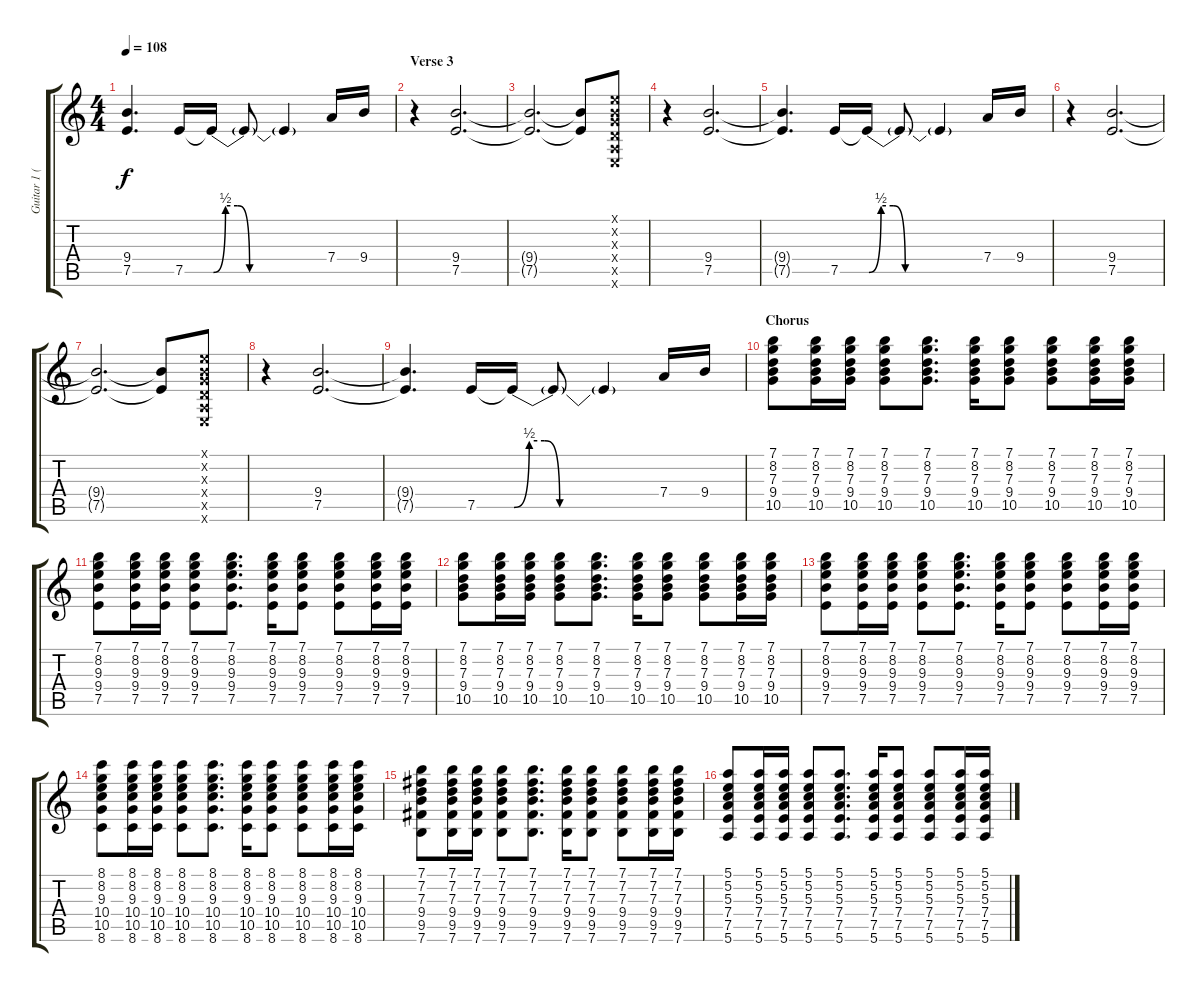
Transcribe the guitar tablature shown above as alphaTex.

\track ("Guitar 1 (Josh Klinghoffer)" "Guitar 1 (") {instrument overdrivenguitar}
\staff {score tabs}
\tuning (E4 B3 G3 D3 A2 E2) {hide}
\ts (4 4)
\tempo 108
\clef g2
\ks c
(9.4{t} 7.5{t}).4{d dy f} 7.5.16 7.5{be (custom 0 0 10 2 20 2 30 0 60 0) t}.16 7.5{t}.8 7.5{be (hold 0 0 60 0) t}.4 7.4.16 9.4.16 |
\section ("" "Verse 3")
r.4 (9.4 7.5).2{d} |
(9.4{t} 7.5{t}).2{d} (9.4{t} 7.5{t}).8 (0.1{x} 0.2{x} 0.3{x} 0.4{x} 0.5{x} 0.6{x}).8 |
r.4 (9.4 7.5).2{d} |
(9.4{t} 7.5{t}).4{d} 7.5.16 7.5{be (custom 0 0 10 2 20 2 30 0 60 0) t}.16 7.5{t}.8 7.5{be (hold 0 0 60 0) t}.4 7.4.16 9.4.16 |
r.4 (9.4 7.5).2{d} |
(9.4{t} 7.5{t}).2{d} (9.4{t} 7.5{t}).8 (0.1{x} 0.2{x} 0.3{x} 0.4{x} 0.5{x} 0.6{x}).8 |
r.4 (9.4 7.5).2{d} |
(9.4{t} 7.5{t}).4{d} 7.5.16 7.5{be (custom 0 0 10 2 20 2 30 0 60 0) t}.16 7.5{t}.8 7.5{be (hold 0 0 60 0) t}.4 7.4.16 9.4.16 |
\section ("" "Chorus")
(7.1 8.2 7.3 9.4 10.5).8 (7.1 8.2 7.3 9.4 10.5).16 (7.1 8.2 7.3 9.4 10.5).16 (7.1 8.2 7.3 9.4 10.5).8 (7.1 8.2 7.3 9.4 10.5).8{d} (7.1 8.2 7.3 9.4 10.5).16 (7.1 8.2 7.3 9.4 10.5).8 (7.1 8.2 7.3 9.4 10.5).8 (7.1 8.2 7.3 9.4 10.5).16 (7.1 8.2 7.3 9.4 10.5).16 |
(7.1 8.2 9.3 9.4 7.5).8 (7.1 8.2 9.3 9.4 7.5).16 (7.1 8.2 9.3 9.4 7.5).16 (7.1 8.2 9.3 9.4 7.5).8 (7.1 8.2 9.3 9.4 7.5).8{d} (7.1 8.2 9.3 9.4 7.5).16 (7.1 8.2 9.3 9.4 7.5).8 (7.1 8.2 9.3 9.4 7.5).8 (7.1 8.2 9.3 9.4 7.5).16 (7.1 8.2 9.3 9.4 7.5).16 |
(7.1 8.2 7.3 9.4 10.5).8 (7.1 8.2 7.3 9.4 10.5).16 (7.1 8.2 7.3 9.4 10.5).16 (7.1 8.2 7.3 9.4 10.5).8 (7.1 8.2 7.3 9.4 10.5).8{d} (7.1 8.2 7.3 9.4 10.5).16 (7.1 8.2 7.3 9.4 10.5).8 (7.1 8.2 7.3 9.4 10.5).8 (7.1 8.2 7.3 9.4 10.5).16 (7.1 8.2 7.3 9.4 10.5).16 |
(7.1 8.2 9.3 9.4 7.5).8 (7.1 8.2 9.3 9.4 7.5).16 (7.1 8.2 9.3 9.4 7.5).16 (7.1 8.2 9.3 9.4 7.5).8 (7.1 8.2 9.3 9.4 7.5).8{d} (7.1 8.2 9.3 9.4 7.5).16 (7.1 8.2 9.3 9.4 7.5).8 (7.1 8.2 9.3 9.4 7.5).8 (7.1 8.2 9.3 9.4 7.5).16 (7.1 8.2 9.3 9.4 7.5).16 |
(8.1 8.2 9.3 10.4 10.5 8.6).8 (8.1 8.2 9.3 10.4 10.5 8.6).16 (8.1 8.2 9.3 10.4 10.5 8.6).16 (8.1 8.2 9.3 10.4 10.5 8.6).8 (8.1 8.2 9.3 10.4 10.5 8.6).8{d} (8.1 8.2 9.3 10.4 10.5 8.6).16 (8.1 8.2 9.3 10.4 10.5 8.6).8 (8.1 8.2 9.3 10.4 10.5 8.6).8 (8.1 8.2 9.3 10.4 10.5 8.6).16 (8.1 8.2 9.3 10.4 10.5 8.6).16 |
(7.1 7.2 7.3 9.4 9.5 7.6).8 (7.1 7.2 7.3 9.4 9.5 7.6).16 (7.1 7.2 7.3 9.4 9.5 7.6).16 (7.1 7.2 7.3 9.4 9.5 7.6).8 (7.1 7.2 7.3 9.4 9.5 7.6).8{d} (7.1 7.2 7.3 9.4 9.5 7.6).16 (7.1 7.2 7.3 9.4 9.5 7.6).8 (7.1 7.2 7.3 9.4 9.5 7.6).8 (7.1 7.2 7.3 9.4 9.5 7.6).16 (7.1 7.2 7.3 9.4 9.5 7.6).16 |
(5.1 5.2 5.3 7.4 7.5 5.6).8 (5.1 5.2 5.3 7.4 7.5 5.6).16 (5.1 5.2 5.3 7.4 7.5 5.6).16 (5.1 5.2 5.3 7.4 7.5 5.6).8 (5.1 5.2 5.3 7.4 7.5 5.6).8{d} (5.1 5.2 5.3 7.4 7.5 5.6).16 (5.1 5.2 5.3 7.4 7.5 5.6).8 (5.1 5.2 5.3 7.4 7.5 5.6).8 (5.1 5.2 5.3 7.4 7.5 5.6).16 (5.1 5.2 5.3 7.4 7.5 5.6).16
